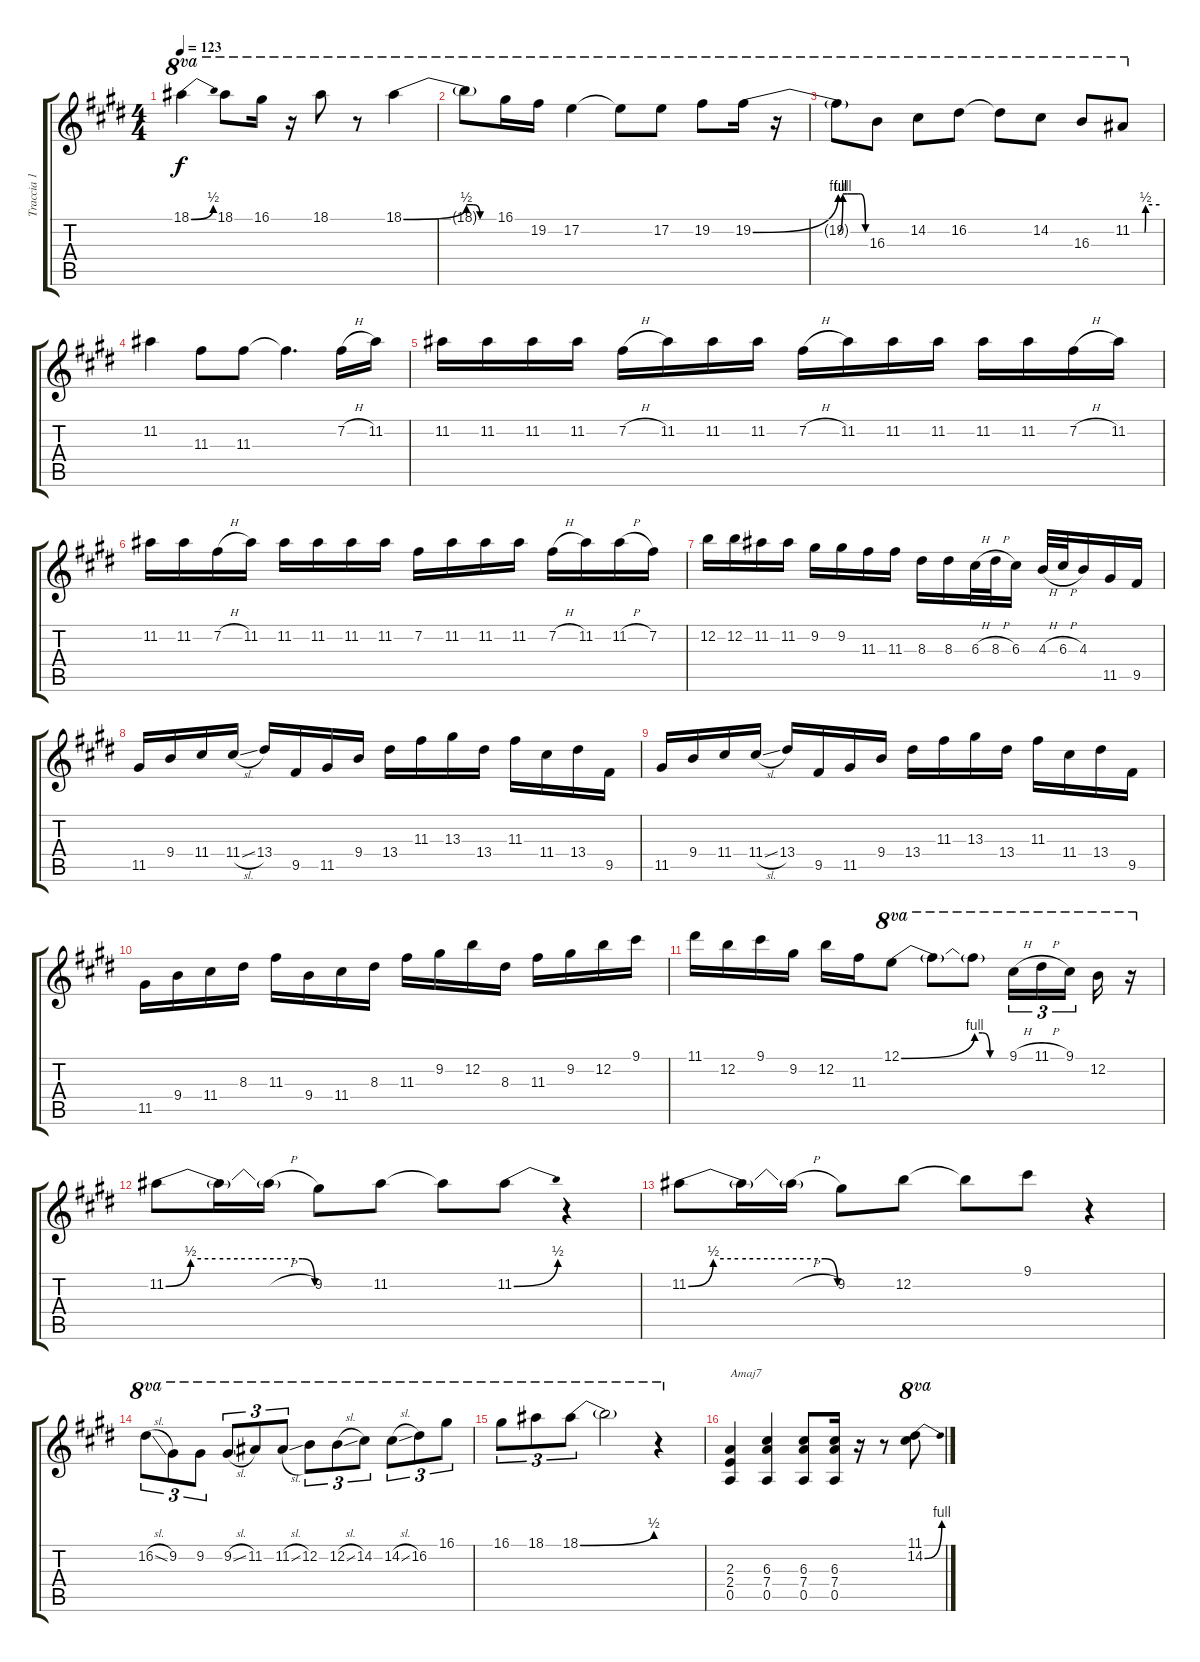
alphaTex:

\track ("Traccia 1" "Traccia 1") {instrument distortionguitar}
\staff {score tabs}
\tuning (E4 B3 G3 D3 A2 E2) {hide}
\ts (4 4)
\tempo 123
\clef g2
\ks e
18.1{be (bend 0 0 60 2)}.4{ot 8va dy f} 18.1.8{ot 8va} 16.1.16{ot 8va} r.16{ot 8va} 18.1.8{ot 8va} r.8{ot 8va} 18.1{be (bend 0 0 60 2)}.4{ot 8va} |
18.1{be (custom 0 2 15 2 30 0 60 0) t}.8{ot 8va} 16.1.16{ot 8va} 19.2.16{ot 8va} 17.2.4{ot 8va} 17.2{t}.8{ot 8va} 17.2.8{ot 8va} 19.2.8{ot 8va} 19.2{be (bend 0 0 60 4)}.16{ot 8va} r.16{ot 8va} |
19.2{be (custom 0 0 10 4 20 4 30 4 44 4 49 4 60 0) t}.8{ot 8va} 16.3.8{ot 8va} 14.2.8{ot 8va} 16.2.8{ot 8va} 16.2{t}.8{ot 8va} 14.2.8{ot 8va} 16.3.8{ot 8va} 11.2{be (custom 0 0 25 0 28 0 30 2 60 2)}.8{ot 8va} |
11.2.4 11.3.8 11.3.8 11.3{t}.4{d} 7.2{h}.16 11.2.16 |
11.2.16 11.2.16 11.2.16 11.2.16 7.2{h}.16 11.2.16 11.2.16 11.2.16 7.2{h}.16 11.2.16 11.2.16 11.2.16 11.2.16 11.2.16 7.2{h}.16 11.2.16 |
11.2.16 11.2.16 7.2{h}.16 11.2.16 11.2.16 11.2.16 11.2.16 11.2.16 7.2.16 11.2.16 11.2.16 11.2.16 7.2{h}.16 11.2.16 11.2{h}.16 7.2.16 |
12.2.16 12.2.16 11.2.16 11.2.16 9.2.16 9.2.16 11.3.16 11.3.16 8.3.16 8.3.16 6.3{h}.32 8.3{h}.32 6.3.16 4.3{h}.32 6.3{h}.32 4.3.16 11.5.16 9.5.16 |
11.5.16 9.4.16 11.4.16 11.4{sl}.16 13.4.16 9.5.16 11.5.16 9.4.16 13.4.16 11.3.16 13.3.16 13.4.16 11.3.16 11.4.16 13.4.16 9.5.16 |
11.5.16 9.4.16 11.4.16 11.4{sl}.16 13.4.16 9.5.16 11.5.16 9.4.16 13.4.16 11.3.16 13.3.16 13.4.16 11.3.16 11.4.16 13.4.16 9.5.16 |
11.5.16 9.4.16 11.4.16 8.3.16 11.3.16 9.4.16 11.4.16 8.3.16 11.3.16 9.2.16 12.2.16 8.3.16 11.3.16 9.2.16 12.2.16 9.1.16 |
11.1.16 12.2.16 9.1.16 9.2.16 12.2.16 11.3.16 12.1{be (bend 0 0 60 4)}.8{ot 8va} 12.1{t}.8{ot 8va} 12.1{be (custom 0 4 15 4 30 0 60 0) t}.8{ot 8va} 9.1{h}.16{tu (3 2) ot 8va} 11.1{h}.16{tu (3 2) ot 8va} 9.1.16{tu (3 2) ot 8va beam splitsecondary} 12.2.16{ot 8va} r.16{ot 8va} |
11.2{be (custom 0 0 10 2 20 2 55 2 60 0)}.8 11.2{t}.16 11.2{h t}.16 9.2.8 11.2.8 11.2{t}.8 11.2{be (bend 0 0 60 2)}.8 r.4 |
11.2{be (custom 0 0 10 2 20 2 55 2 60 0)}.8 11.2{t}.16 11.2{h t}.16 9.2.8 12.2.8 12.2{t}.8 9.1.8 r.4 |
16.2{sl}.8{tu (3 2) ot 8va} 9.2.8{tu (3 2) ot 8va} 9.2.8{tu (3 2) ot 8va} 9.2{sl}.8{tu (3 2) ot 8va} 11.2.8{tu (3 2) ot 8va} 11.2{sl}.8{tu (3 2) ot 8va} 12.2.8{tu (3 2) ot 8va} 12.2{sl}.8{tu (3 2) ot 8va} 14.2.8{tu (3 2) ot 8va} 14.2{sl}.8{tu (3 2) ot 8va} 16.2.8{tu (3 2) ot 8va} 16.1.8{tu (3 2) ot 8va} |
16.1.8{tu (3 2) ot 8va} 18.1.8{tu (3 2) ot 8va} 18.1{be (bend 0 0 60 2)}.8{tu (3 2) ot 8va} 18.1{t}.2{ot 8va} r.4{ot 8va} |
(2.3 2.4 0.5).4{txt "Amaj7"} (6.3 7.4 0.5).4 (6.3 7.4 0.5).8 (6.3 7.4 0.5).16 r.16 r.8 (11.1 14.2{be (bend 0 0 60 4)}).8{ot 8va}
